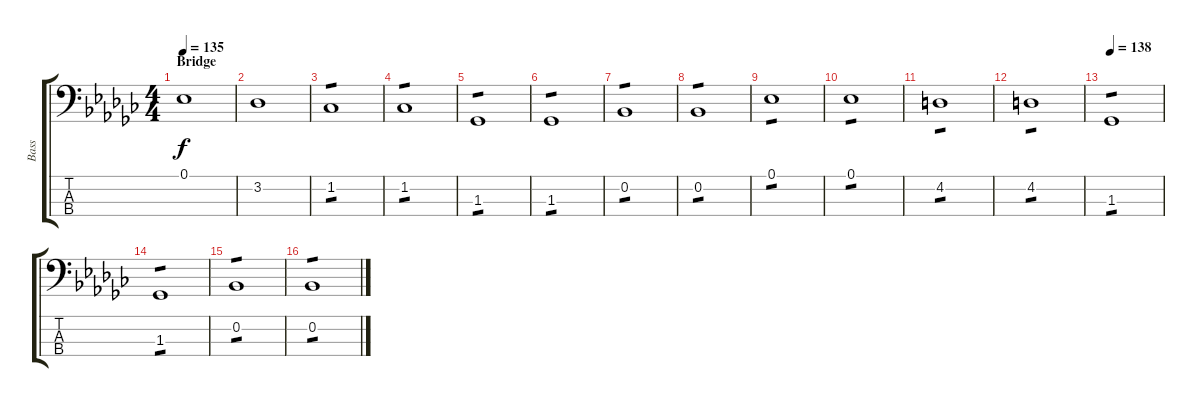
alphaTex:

\track ("Bass" "Bass") {instrument electricbassfinger}
\staff {score tabs}
\tuning (Eb2 Bb1 F1 Bb0) {hide}
\ts (4 4)
\section ("" "Bridge")
\tempo 135
\clef f4
\ks gb
0.1.1{dy f} |
3.2.1 |
1.2.1{tp 1} |
1.2.1{tp 1} |
1.3.1{tp 1} |
1.3.1{tp 1} |
0.2.1{tp 1} |
0.2.1{tp 1} |
0.1.1{tp 1} |
0.1.1{tp 1} |
4.2.1{tp 1} |
4.2.1{tp 1} |
\tempo 138
1.3.1{tp 1} |
1.3.1{tp 1} |
0.2.1{tp 1} |
0.2.1{tp 1}
